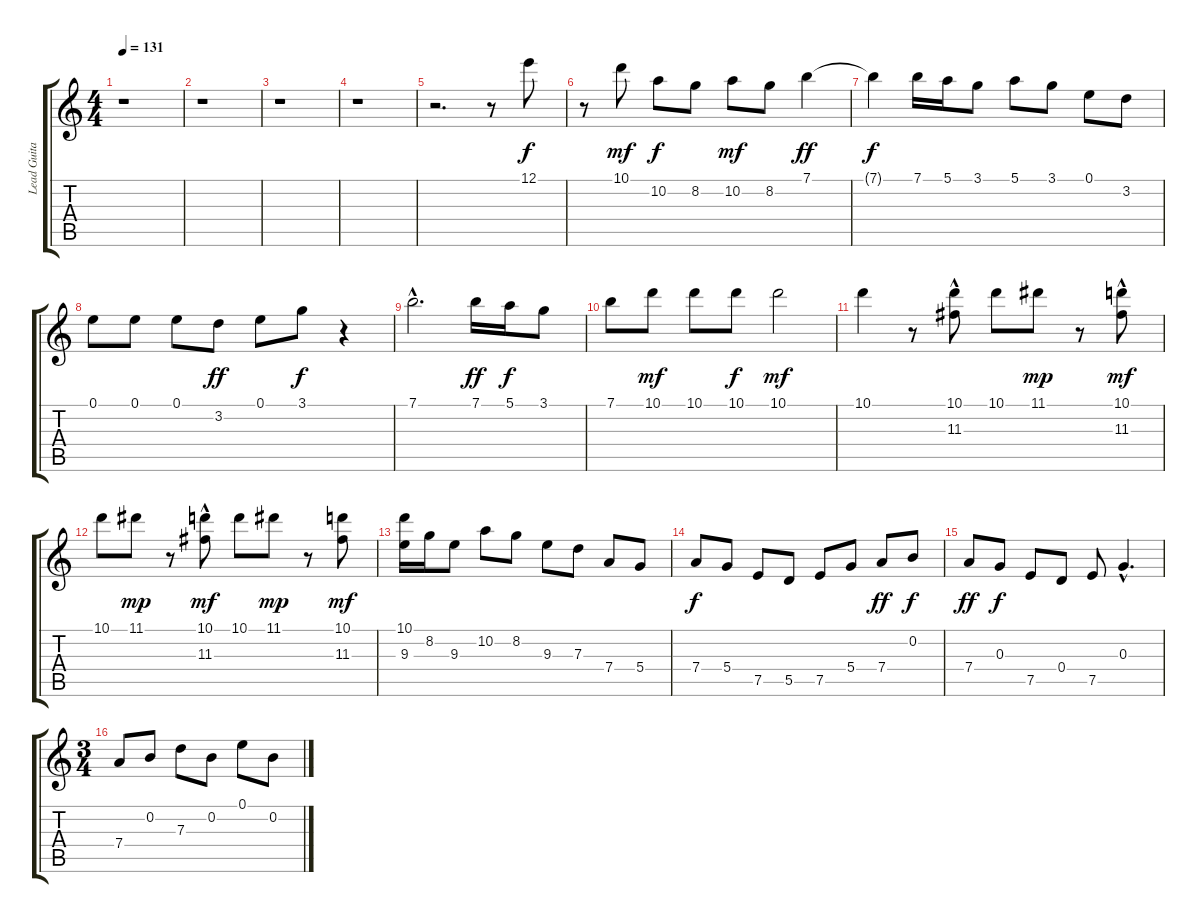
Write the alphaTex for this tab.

\track ("Lead Guitar" "Lead Guita") {instrument distortionguitar}
\staff {score tabs}
\tuning (E4 B3 G3 D3 A2 E2) {hide}
\ts (4 4)
\tempo 131
\clef g2
\ks c
r.1{dy f} |
r.1 |
r.1 |
r.1 |
r.2{d} r.8 12.1.8 |
r.8 10.1.8{dy mf} 10.2.8{dy f} 8.2.8 10.2.8{dy mf} 8.2.8 7.1.4{dy ff} |
7.1{t}.4{dy f} 7.1.16 5.1.16 3.1.8 5.1.8 3.1.8 0.1.8 3.2.8 |
0.1.8 0.1.8 0.1.8 3.2.8{dy ff} 0.1.8 3.1.8{dy f} r.4 |
7.1{hac}.2{d} 7.1.16{dy ff} 5.1.16{dy f} 3.1.8 |
7.1.8 10.1.8{dy mf} 10.1.8 10.1.8{dy f} 10.1.2{dy mf} |
10.1.4 r.8 (10.1 11.3{hac}).8 10.1.8 11.1.8{dy mp} r.8 (10.1 11.3{hac}).8{dy mf} |
10.1.8 11.1.8{dy mp} r.8 (10.1 11.3{hac}).8{dy mf} 10.1.8 11.1.8{dy mp} r.8 (10.1 11.3).8{dy mf} |
(10.1 9.3).16 8.2.16 9.3.8 10.2.8 8.2.8 9.3.8 7.3.8 7.4.8 5.4.8 |
7.4.8{dy f} 5.4.8 7.5.8 5.5.8 7.5.8 5.4.8 7.4.8{dy ff} 0.2.8{dy f} |
7.4.8{dy ff} 0.3.8{dy f} 7.5.8 0.4.8 7.5.8 0.3{hac}.4{d} |
\ts (3 4)
7.4.8 0.2.8 7.3.8 0.2.8 0.1.8 0.2.8
